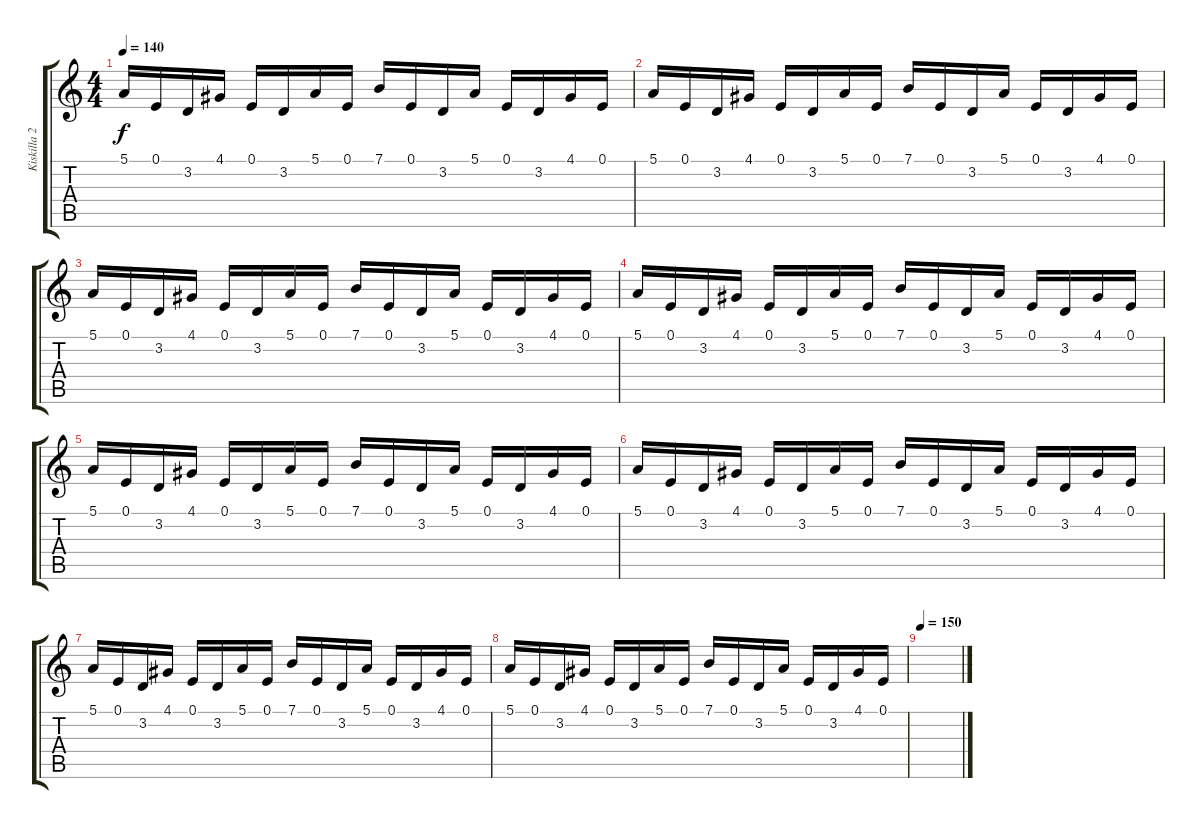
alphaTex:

\track ("Kiskilla 2" "Kiskilla 2") {instrument stringensemble1}
\staff {score tabs}
\tuning (E4 B3 G3 D3 A2 E2) {hide}
\ts (4 4)
\tempo 140
\clef g2
\ks c
5.1.16{dy f} 0.1.16 3.2.16 4.1.16 0.1.16 3.2.16 5.1.16 0.1.16 7.1.16 0.1.16 3.2.16 5.1.16 0.1.16 3.2.16 4.1.16 0.1.16 |
5.1.16 0.1.16 3.2.16 4.1.16 0.1.16 3.2.16 5.1.16 0.1.16 7.1.16 0.1.16 3.2.16 5.1.16 0.1.16 3.2.16 4.1.16 0.1.16 |
5.1.16 0.1.16 3.2.16 4.1.16 0.1.16 3.2.16 5.1.16 0.1.16 7.1.16 0.1.16 3.2.16 5.1.16 0.1.16 3.2.16 4.1.16 0.1.16 |
5.1.16 0.1.16 3.2.16 4.1.16 0.1.16 3.2.16 5.1.16 0.1.16 7.1.16 0.1.16 3.2.16 5.1.16 0.1.16 3.2.16 4.1.16 0.1.16 |
5.1.16 0.1.16 3.2.16 4.1.16 0.1.16 3.2.16 5.1.16 0.1.16 7.1.16 0.1.16 3.2.16 5.1.16 0.1.16 3.2.16 4.1.16 0.1.16 |
5.1.16 0.1.16 3.2.16 4.1.16 0.1.16 3.2.16 5.1.16 0.1.16 7.1.16 0.1.16 3.2.16 5.1.16 0.1.16 3.2.16 4.1.16 0.1.16 |
5.1.16 0.1.16 3.2.16 4.1.16 0.1.16 3.2.16 5.1.16 0.1.16 7.1.16 0.1.16 3.2.16 5.1.16 0.1.16 3.2.16 4.1.16 0.1.16 |
5.1.16 0.1.16 3.2.16 4.1.16 0.1.16 3.2.16 5.1.16 0.1.16 7.1.16 0.1.16 3.2.16 5.1.16 0.1.16 3.2.16 4.1.16 0.1.16 |
\tempo 150
